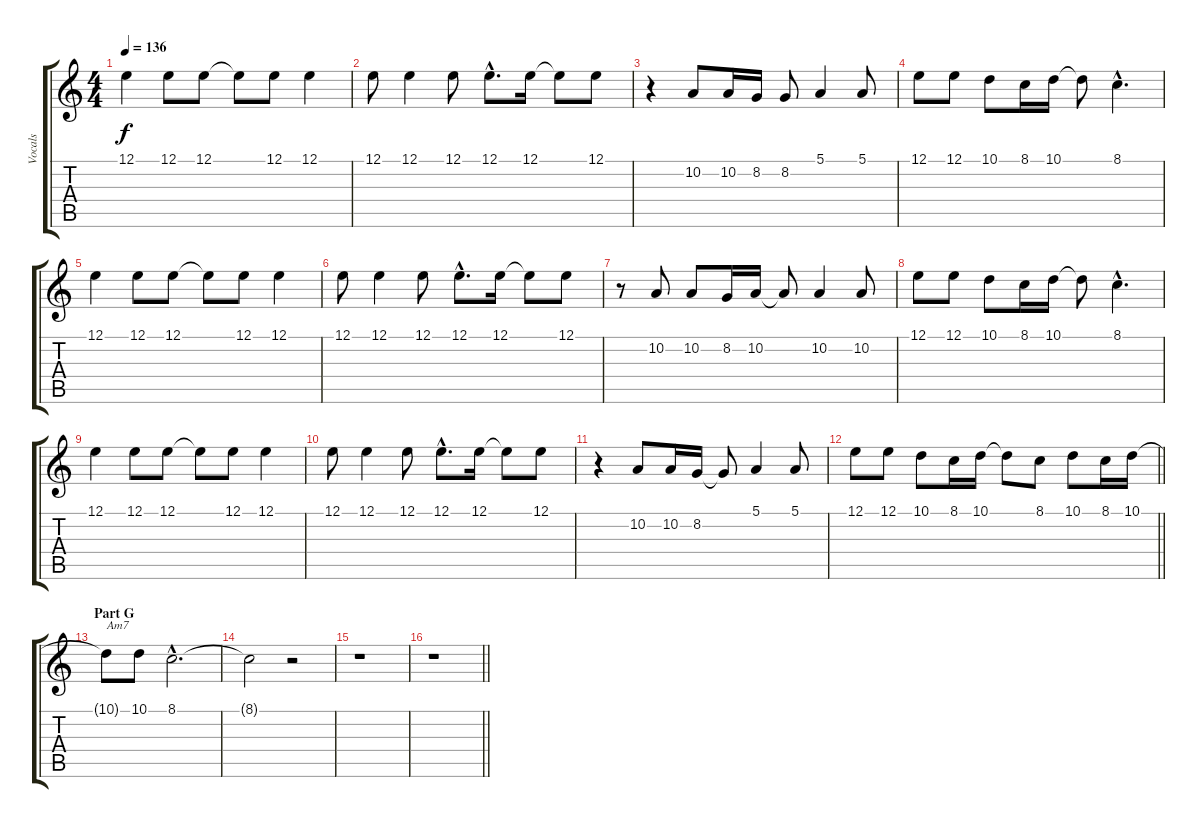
\track ("Vocals" "Vocals") {instrument trumpet}
\staff {score tabs}
\tuning (E4 B3 G3 D3 A2 E2) {hide}
\ts (4 4)
\tempo 136
\clef g2
\ks c
12.1.4{dy f} 12.1.8 12.1.8 12.1{t}.8 12.1.8 12.1.4 |
12.1.8 12.1.4 12.1.8 12.1{hac}.8{d} 12.1.16 12.1{t}.8 12.1.8 |
r.4 10.2.8 10.2.16 8.2.16 8.2.8 5.1.4 5.1.8 |
12.1.8 12.1.8 10.1.8 8.1.16 10.1.16 10.1{t}.8 8.1{hac}.4{d} |
12.1.4 12.1.8 12.1.8 12.1{t}.8 12.1.8 12.1.4 |
12.1.8 12.1.4 12.1.8 12.1{hac}.8{d} 12.1.16 12.1{t}.8 12.1.8 |
r.8 10.2.8 10.2.8 8.2.16 10.2.16 10.2{t}.8 10.2.4 10.2.8 |
12.1.8 12.1.8 10.1.8 8.1.16 10.1.16 10.1{t}.8 8.1{hac}.4{d} |
12.1.4 12.1.8 12.1.8 12.1{t}.8 12.1.8 12.1.4 |
12.1.8 12.1.4 12.1.8 12.1{hac}.8{d} 12.1.16 12.1{t}.8 12.1.8 |
r.4 10.2.8 10.2.16 8.2.16 8.2{t}.8 5.1.4 5.1.8 |
\barLineRight lightlight
12.1.8 12.1.8 10.1.8 8.1.16 10.1.16 10.1{t}.8 8.1.8 10.1.8 8.1.16 10.1.16 |
\section ("" "Part G")
10.1{t}.8{txt "Am7"} 10.1.8 8.1{hac}.2{d} |
8.1{t}.2 r.2 |
r.1 |
\barLineRight lightlight
r.1
